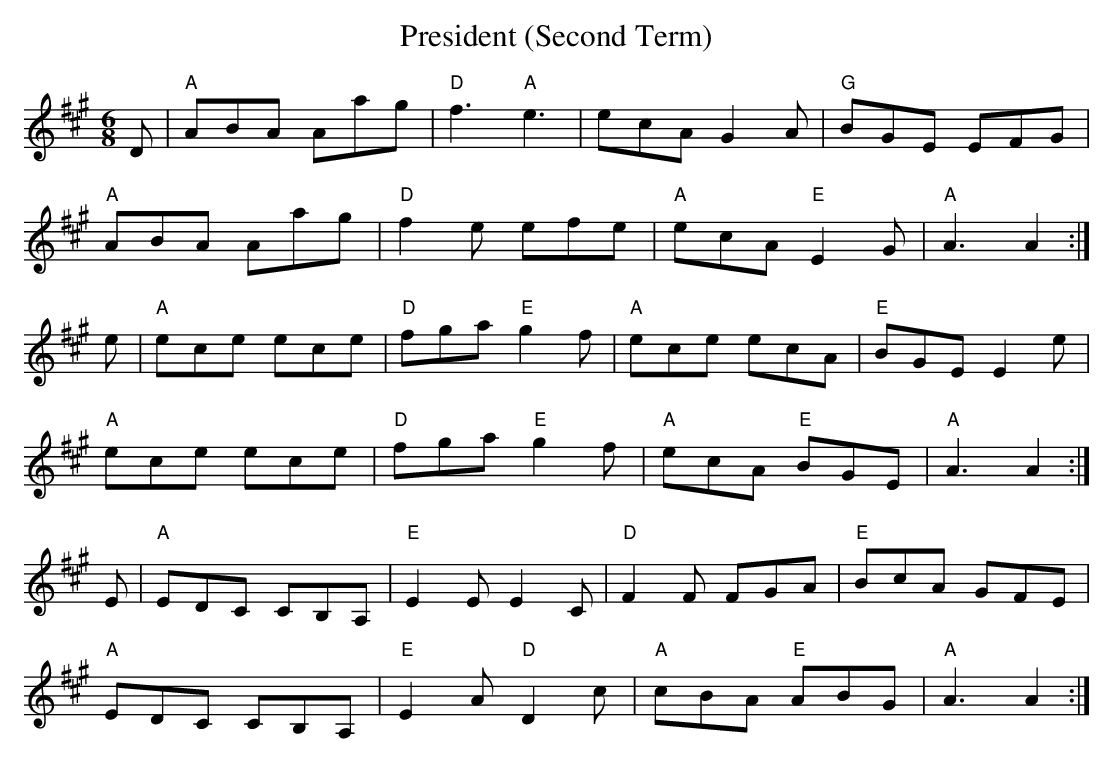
X:1
T:President (Second Term)
M:6/8
L:1/8
K:A
D|"A"ABA Aag|"D"f3"A"e3|ecA G2A|"G"BGE EFG|!
"A"ABA Aag|"D"f2e efe|"A"ecA "E"E2G|"A"A3 A2:|]!
e|"A"ece ece|"D"fga"E"g2f|"A"ece ecA|"E"BGE E2e|!
"A"ece ece|"D"fga"E"g2f|"A"ecA "E"BGE|"A"A3A2:|]!
E|"A"EDC CB,A,|"E"E2EE2C|"D"F2F FGA|"E"BcA GFE|!
"A"EDC CB,A,|"E"E2A"D"D2c|"A"cBA "E"ABG|"A"A3A2:|]!
